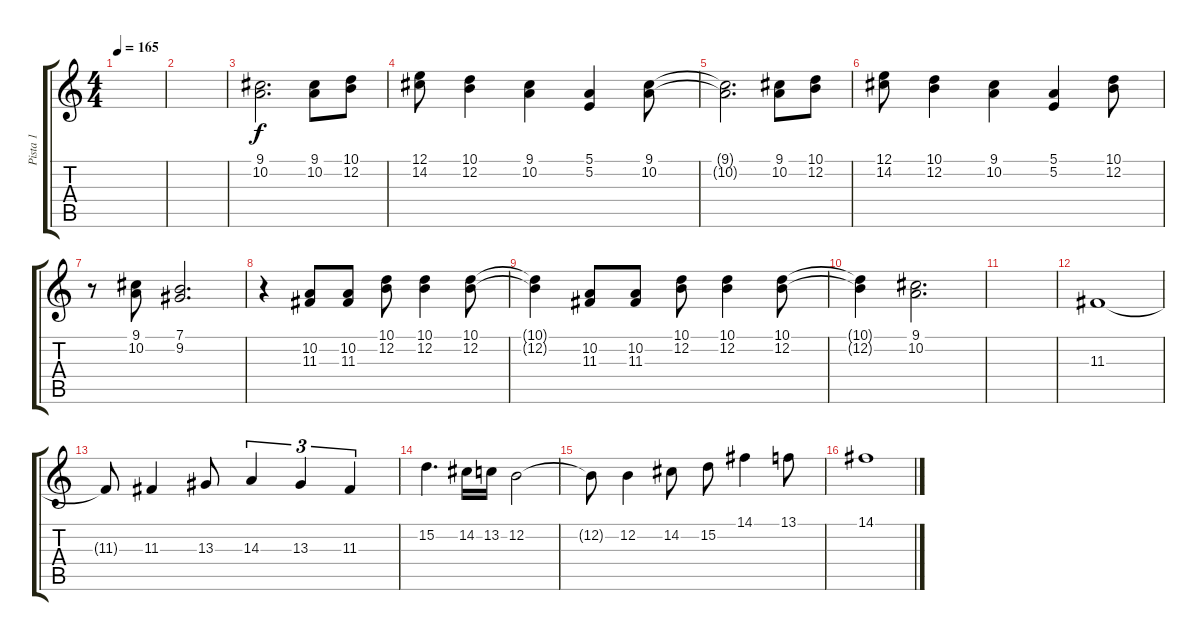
\track ("Pista 1" "Pista 1") {instrument trumpet}
\staff {score tabs}
\tuning (E4 B3 G3 D3 A2 E2) {hide}
\ts (4 4)
\tempo 165
\clef g2
\ks c
|
|
(9.1 10.2).2{d instrument trumpet} (9.1 10.2).8 (10.1 12.2).8 |
(12.1 14.2).8 (10.1 12.2).4 (9.1 10.2).4 (5.1 5.2).4 (9.1 10.2).8 |
(9.1{t} 10.2{t}).2{d} (9.1 10.2).8 (10.1 12.2).8 |
(12.1 14.2).8 (10.1 12.2).4 (9.1 10.2).4 (5.1 5.2).4 (10.1 12.2).8 |
r.8 (9.1 10.2).8 (7.1 9.2).2{d} |
r.4 (10.2 11.3).8 (10.2 11.3).8 (10.1 12.2).8 (10.1 12.2).4 (10.1 12.2).8 |
(10.1{t} 12.2{t}).4 (10.2 11.3).8 (10.2 11.3).8 (10.1 12.2).8 (10.1 12.2).4 (10.1 12.2).8 |
(10.1{t} 12.2{t}).4 (9.1 10.2).2{d} |
|
11.3.1 |
11.3{t}.8 11.3.4 13.3.8 14.3.4{tu (3 2)} 13.3.4{tu (3 2)} 11.3.4{tu (3 2)} |
15.2.4{d} 14.2.16 13.2.16 12.2.2 |
12.2{t}.8 12.2.4 14.2.8 15.2.8 14.1.4 13.1.8 |
14.1.1
